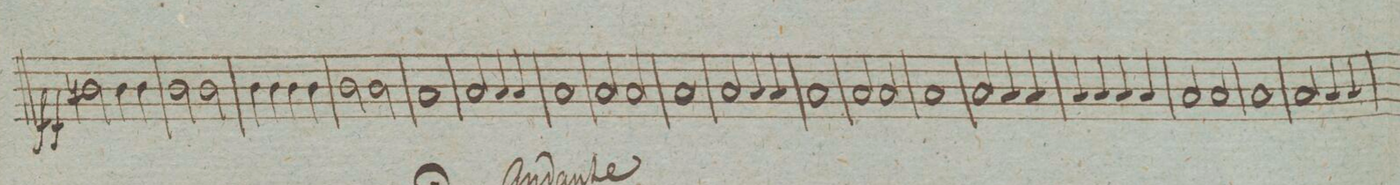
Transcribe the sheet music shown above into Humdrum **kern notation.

**kern	**dynam
*I"Clarinetto 2do in C:	*
*clefG2	*
*k[]	*
*met(c|)	*
*M4/4	*
2bn\	ff
4b\	.
4b\	.
=54	=54
2b\	.
2b\	.
=55	=55
4b\	.
4b\	.
4b\	.
4b\	.
=56	=56
2b\	.
2b\	.
=57	=57
1a/	.
=58	=58
2a/	.
4a/	.
4a/	.
=59	=59
1a/	.
=60	=60
2a/	.
2a/	.
=61	=61
1a/	.
=62	=62
2a/	.
4a/	.
4a/	.
=63	=63
1a/	.
=64	=64
2a/	.
2a/	.
=65	=65
1a/	.
=66	=66
2a/	.
4a/	.
4a/	.
=67	=67
4a/	.
4a/	.
4a/	.
4a/	.
=68	=68
2a/	.
2a/	.
=69	=69
1a/	.
=70	=70
2a/	.
4a/	.
4a/	.
=71	=71
*-	*-
